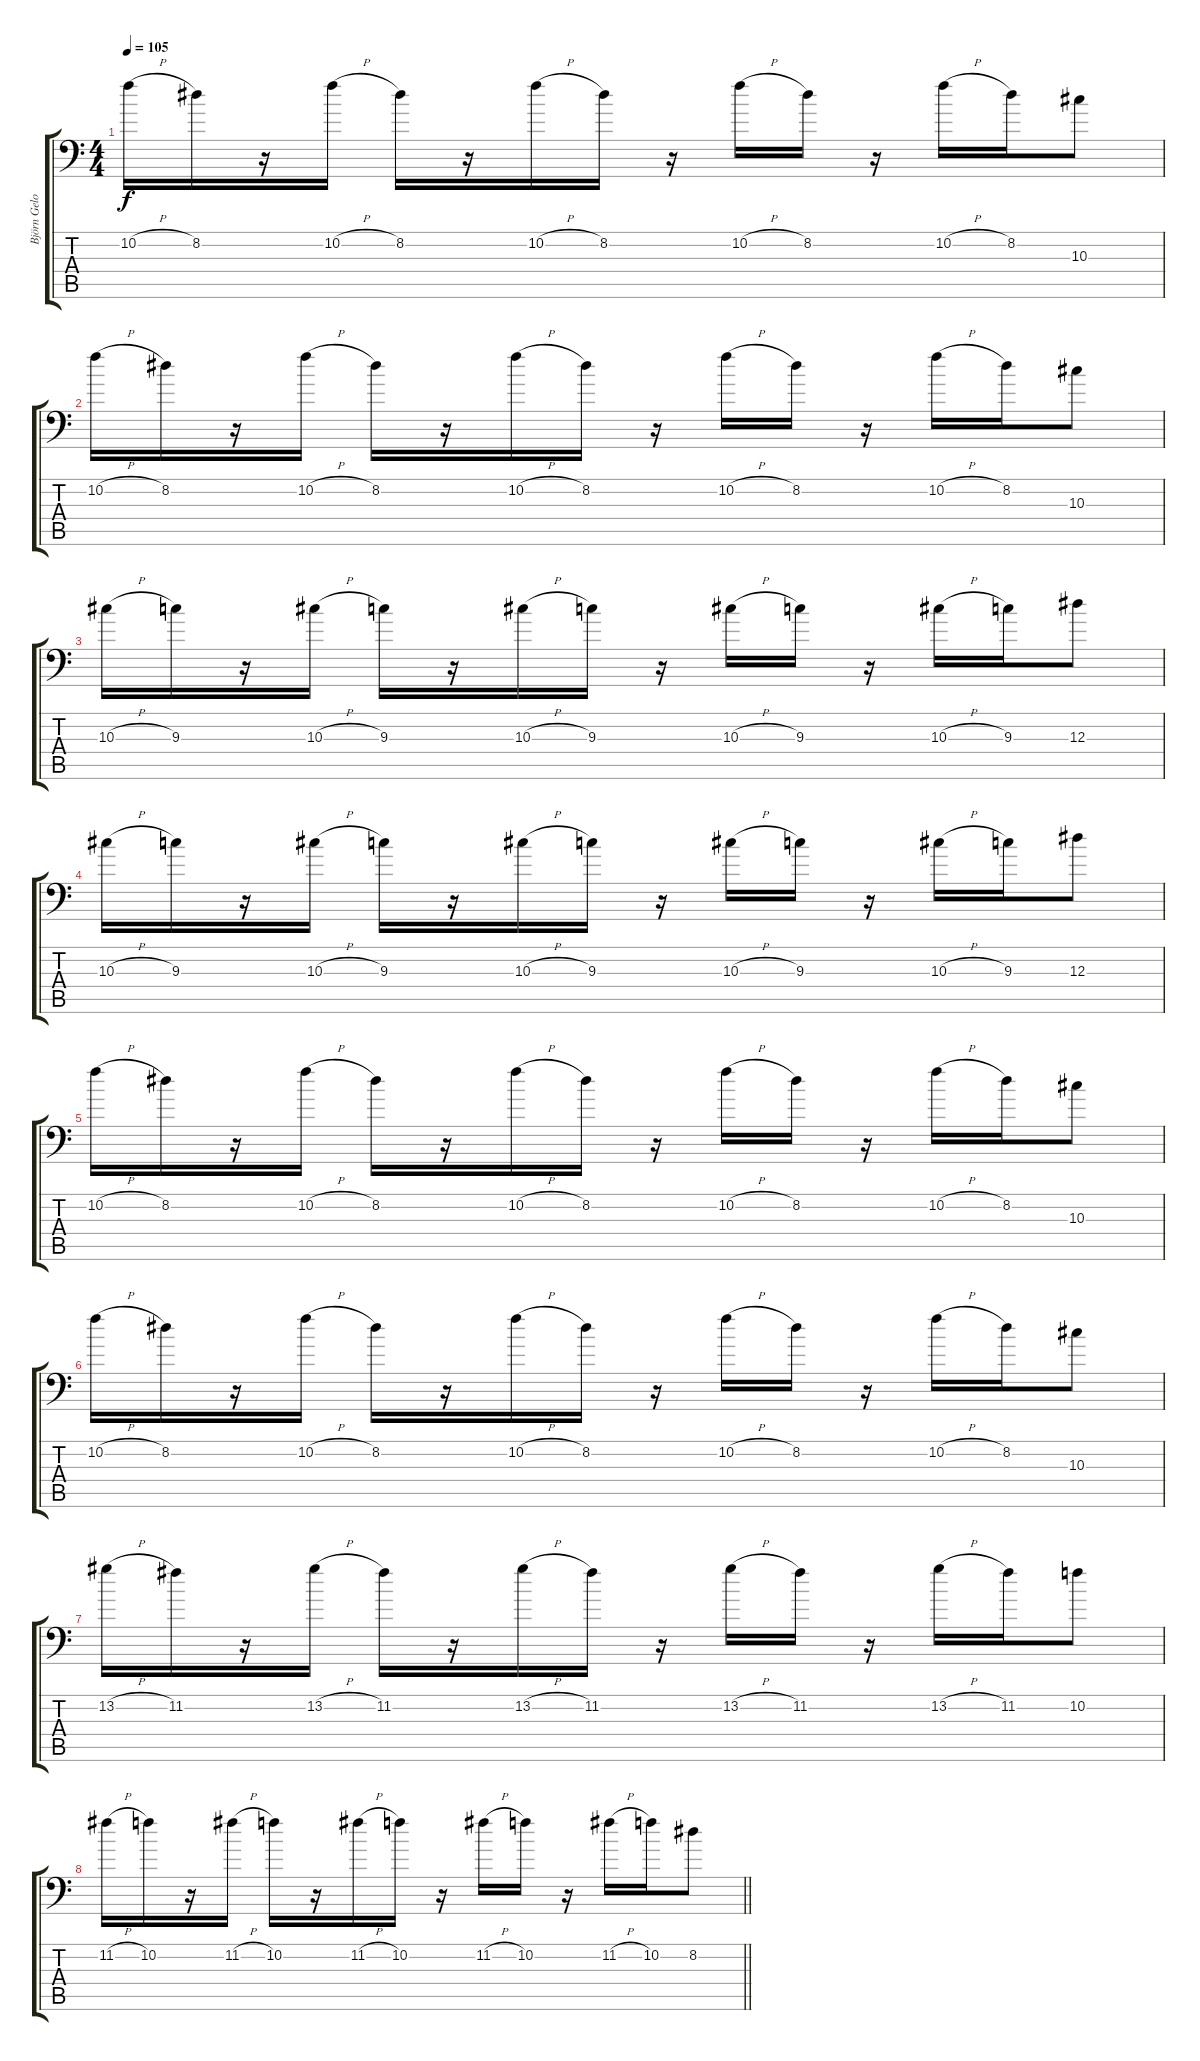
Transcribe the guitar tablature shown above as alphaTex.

\track ("Björn Gelotte" "Björn Gelo") {instrument distortionguitar}
\staff {score tabs}
\tuning (C4 G3 Eb3 Bb2 F2 Bb1) {hide}
\ts (4 4)
\tempo 105
\clef f4
\ks c
10.2{h}.16{dy f} 8.2.16 r.16 10.2{h}.16 8.2.16 r.16 10.2{h}.16 8.2.16 r.16 10.2{h}.16 8.2.16 r.16 10.2{h}.16 8.2.16 10.3.8 |
10.2{h}.16 8.2.16 r.16 10.2{h}.16 8.2.16 r.16 10.2{h}.16 8.2.16 r.16 10.2{h}.16 8.2.16 r.16 10.2{h}.16 8.2.16 10.3.8 |
10.3{h}.16 9.3.16 r.16 10.3{h}.16 9.3.16 r.16 10.3{h}.16 9.3.16 r.16 10.3{h}.16 9.3.16 r.16 10.3{h}.16 9.3.16 12.3.8 |
10.3{h}.16 9.3.16 r.16 10.3{h}.16 9.3.16 r.16 10.3{h}.16 9.3.16 r.16 10.3{h}.16 9.3.16 r.16 10.3{h}.16 9.3.16 12.3.8 |
10.2{h}.16 8.2.16 r.16 10.2{h}.16 8.2.16 r.16 10.2{h}.16 8.2.16 r.16 10.2{h}.16 8.2.16 r.16 10.2{h}.16 8.2.16 10.3.8 |
10.2{h}.16 8.2.16 r.16 10.2{h}.16 8.2.16 r.16 10.2{h}.16 8.2.16 r.16 10.2{h}.16 8.2.16 r.16 10.2{h}.16 8.2.16 10.3.8 |
13.2{h}.16 11.2.16 r.16 13.2{h}.16 11.2.16 r.16 13.2{h}.16 11.2.16 r.16 13.2{h}.16 11.2.16 r.16 13.2{h}.16 11.2.16 10.2.8 |
\barLineRight lightlight
11.2{h}.16 10.2.16 r.16 11.2{h}.16 10.2.16 r.16 11.2{h}.16 10.2.16 r.16 11.2{h}.16 10.2.16 r.16 11.2{h}.16 10.2.16 8.2.8
